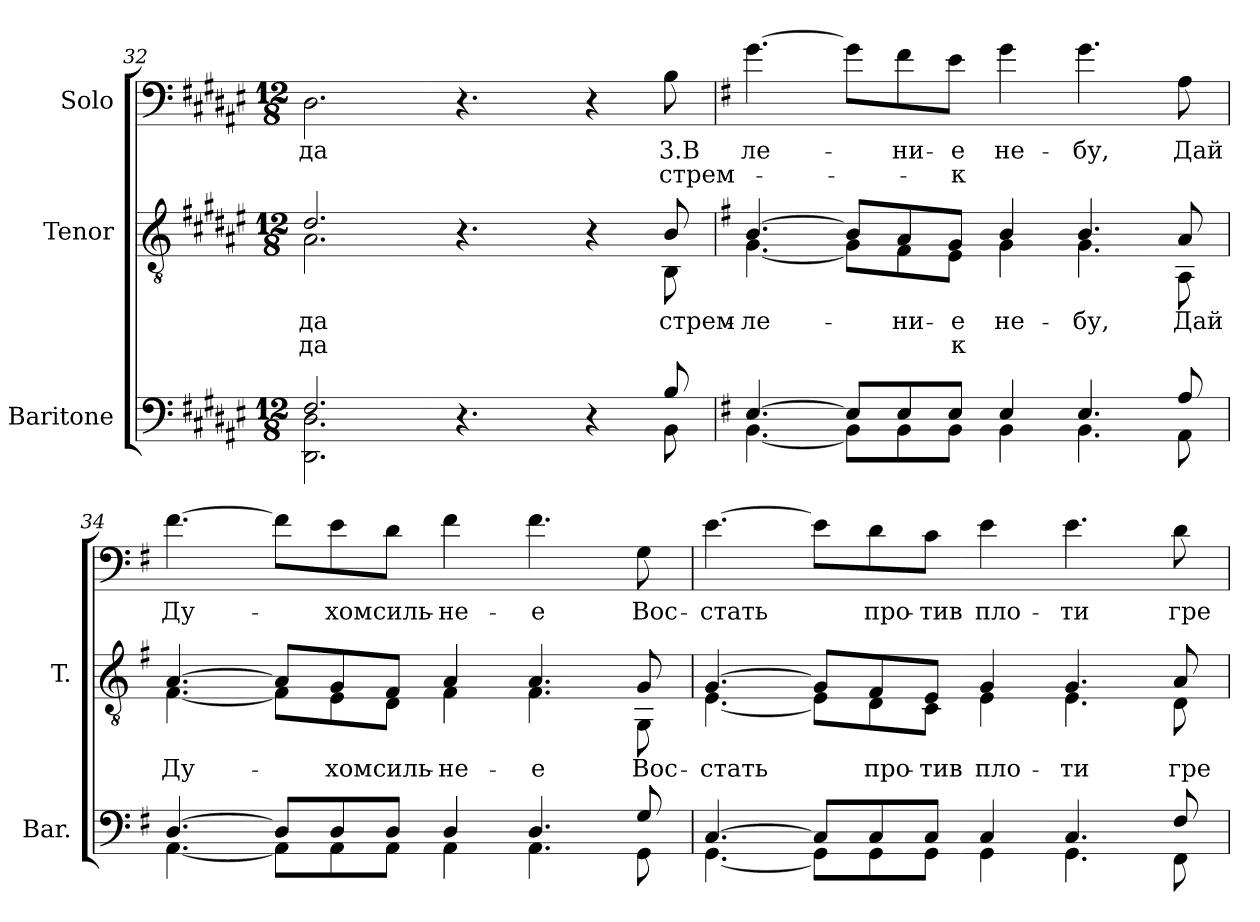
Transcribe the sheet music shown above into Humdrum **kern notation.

**kern	**kern	**text	**text	**kern	**text	**text
*part3	*part2	*part2	*part2	*part1	*part1	*part1
*staff3	*staff2	*staff2	*staff2	*staff1	*staff1	*staff1
*I"Baritone	*I"Tenor	*	*	*I"Solo	*	*
*I'Bar.	*I'T.	*	*	*	*	*
*clefF4	*clefGv2	*	*	*clefF4	*	*
*	*ITrd7c12	*	*	*	*	*
*k[f#c#g#d#a#e#]	*k[f#c#g#d#a#e#]	*	*	*k[f#c#g#d#a#e#]	*	*
*d#:	*d#:	*	*	*d#:	*	*
*M12/8	*M12/8	*	*	*M12/8	*	*
=32	=32	=32	=32	=32	=32	=32
*^	*	*	*	*	*	*
!	!	!	!LO:LY:b:color=#000000	!LO:LY:b:color=#000000	!	!	!
*	*	*^	*	*	*	*	*
!	!	!	!	!	!	!	!LO:LY:b:color=#000000	!
2.F#i/	2.DD#i\ 2.D#i	2.D#i/	2.AA#i\	-да	да	2.D#i\	-да	.
4.r	8ryy	4.r	8ryy	.	.	4.r	.	.
*v	*v	*	*	*	*	*	*	*
*	*v	*v	*	*	*	*	*
*^	*^	*	*	*	*	*
!	!	!	!	!LO:LY:b:color=#000000	!	!	!	!
*v	*v	*	*	*	*	*	*	*
*	*v	*v	*	*	*	*	*
4r	4r	3.В	.	4r	.	.
*^	*	*	*	*	*	*
!	!	!	!LO:LY:b:color=#000000	!	!	!	!
*	*	*^	*	*	*	*	*
!	!	!	!	!	!	!	!LO:LY:b:color=#000000	!LO:LY:b:color=#000000
8Bi/	8BBi\	8BBi/	8BBBi\	стрем-	.	8Bi\	3.В	стрем-
!!LO:LB:g=z
=33	=33	=33	=33	=33	=33	=33	=33	=33
*k[f#]	*	*k[f#]	*	*	*	*k[f#]	*	*
*e:	*	*e:	*	*	*	*e:	*	*
!	!	!	!	!LO:LY:b:color=#000000	!	!	!	!
!	!	!	!	!	!	!	!LO:LY:b:color=#000000	!
[>4.Ei/	[<4.BBi\	[>4.BBi/	[<4.GGi\	-ле-	.	[>4.gi\	-ле-	.
8Ei/L]	8BBi\L]	8BBi/L]	8GGi\L]	.	.	8gi\L]	.	.
!	!	!	!	!LO:LY:b:color=#000000	!	!	!	!
!	!	!	!	!	!	!	!LO:LY:b:color=#000000	!
8Ei/	8BBi\	8AAi/	8FF#i\	-ни-	.	8f#i\	-ни-	.
!	!	!	!	!LO:LY:b:color=#000000	!LO:LY:b:color=#000000	!	!	!
!	!	!	!	!	!	!	!LO:LY:b:color=#000000	!LO:LY:b:color=#000000
8Ei/J	8BBi\J	8GGi/J	8EEi\J	-е	к	8ei\J	-е	к
!	!	!	!	!LO:LY:b:color=#000000	!	!	!	!
!	!	!	!	!	!	!	!LO:LY:b:color=#000000	!
4Ei/	4BBi\	4BBi/	4GGi\	не-	.	4gi\	не-	.
!	!	!	!	!LO:LY:b:color=#000000	!	!	!	!
!	!	!	!	!	!	!	!LO:LY:b:color=#000000	!
4.Ei/	4.BBi\	4.BBi/	4.GGi\	-бу,	.	4.gi\	-бу,	.
!	!	!	!	!LO:LY:b:color=#000000	!	!	!	!
!	!	!	!	!	!	!	!LO:LY:b:color=#000000	!
8Ai/	8AAi\	8AAi/	8AAAi\	Дай	.	8Ai\	Дай	.
=34	=34	=34	=34	=34	=34	=34	=34	=34
!	!	!	!	!LO:LY:b:color=#000000	!	!	!	!
!	!	!	!	!	!	!	!LO:LY:b:color=#000000	!
[>4.Di/	[<4.AAi\	[>4.AAi/	[<4.FF#i\	Ду-	.	[>4.f#i\	Ду-	.
8Di/L]	8AAi\L]	8AAi/L]	8FF#i\L]	.	.	8f#i\L]	.	.
!	!	!	!	!LO:LY:b:color=#000000	!	!	!	!
!	!	!	!	!	!	!	!LO:LY:b:color=#000000	!
8Di/	8AAi\	8GGi/	8EEi\	-хом	.	8ei\	-хом	.
!	!	!	!	!LO:LY:b:color=#000000	!	!	!	!
!	!	!	!	!	!	!	!LO:LY:b:color=#000000	!
8Di/J	8AAi\J	8FF#i/J	8DDi\J	силь-	.	8di\J	силь-	.
!	!	!	!	!LO:LY:b:color=#000000	!	!	!	!
!	!	!	!	!	!	!	!LO:LY:b:color=#000000	!
4Di/	4AAi\	4AAi/	4FF#i\	-не-	.	4f#i\	-не-	.
!	!	!	!	!LO:LY:b:color=#000000	!	!	!	!
!	!	!	!	!	!	!	!LO:LY:b:color=#000000	!
4.Di/	4.AAi\	4.AAi/	4.FF#i\	-е	.	4.f#i\	-е	.
!	!	!	!	!LO:LY:b:color=#000000	!	!	!	!
!	!	!	!	!	!	!	!LO:LY:b:color=#000000	!
8Gi/	8GGi\	8GGi/	8GGGi\	Вос-	.	8Gi\	Вос-	.
!!LO:LB:g=z
=35	=35	=35	=35	=35	=35	=35	=35	=35
!	!	!	!	!LO:LY:b:color=#000000	!	!	!	!
!	!	!	!	!	!	!	!LO:LY:b:color=#000000	!
[>4.Ci/	[<4.GGi\	[>4.GGi/	[<4.EEi\	-стать	.	[>4.ei\	-стать	.
8Ci/L]	8GGi\L]	8GGi/L]	8EEi\L]	.	.	8ei\L]	.	.
!	!	!	!	!LO:LY:b:color=#000000	!	!	!	!
!	!	!	!	!	!	!	!LO:LY:b:color=#000000	!
8Ci/	8GGi\	8FF#i/	8DDi\	про-	.	8di\	про-	.
!	!	!	!	!LO:LY:b:color=#000000	!	!	!	!
!	!	!	!	!	!	!	!LO:LY:b:color=#000000	!
8Ci/J	8GGi\J	8EEi/J	8CCi\J	-тив	.	8ci\J	-тив	.
!	!	!	!	!LO:LY:b:color=#000000	!	!	!	!
!	!	!	!	!	!	!	!LO:LY:b:color=#000000	!
4Ci/	4GGi\	4GGi/	4EEi\	пло-	.	4ei\	пло-	.
!	!	!	!	!LO:LY:b:color=#000000	!	!	!	!
!	!	!	!	!	!	!	!LO:LY:b:color=#000000	!
4.Ci/	4.GGi\	4.GGi/	4.EEi\	-ти	.	4.ei\	-ти	.
!	!	!	!	!LO:LY:b:color=#000000	!	!	!	!
!	!	!	!	!	!	!	!LO:LY:b:color=#000000	!
8F#i/	8FF#i\	8AAi/	8DDi\	гре-	.	8di\	гре-	.
*v	*v	*	*	*	*	*	*	*
*	*v	*v	*	*	*	*	*
=	=	=	=	=	=	=
*-	*-	*-	*-	*-	*-	*-
